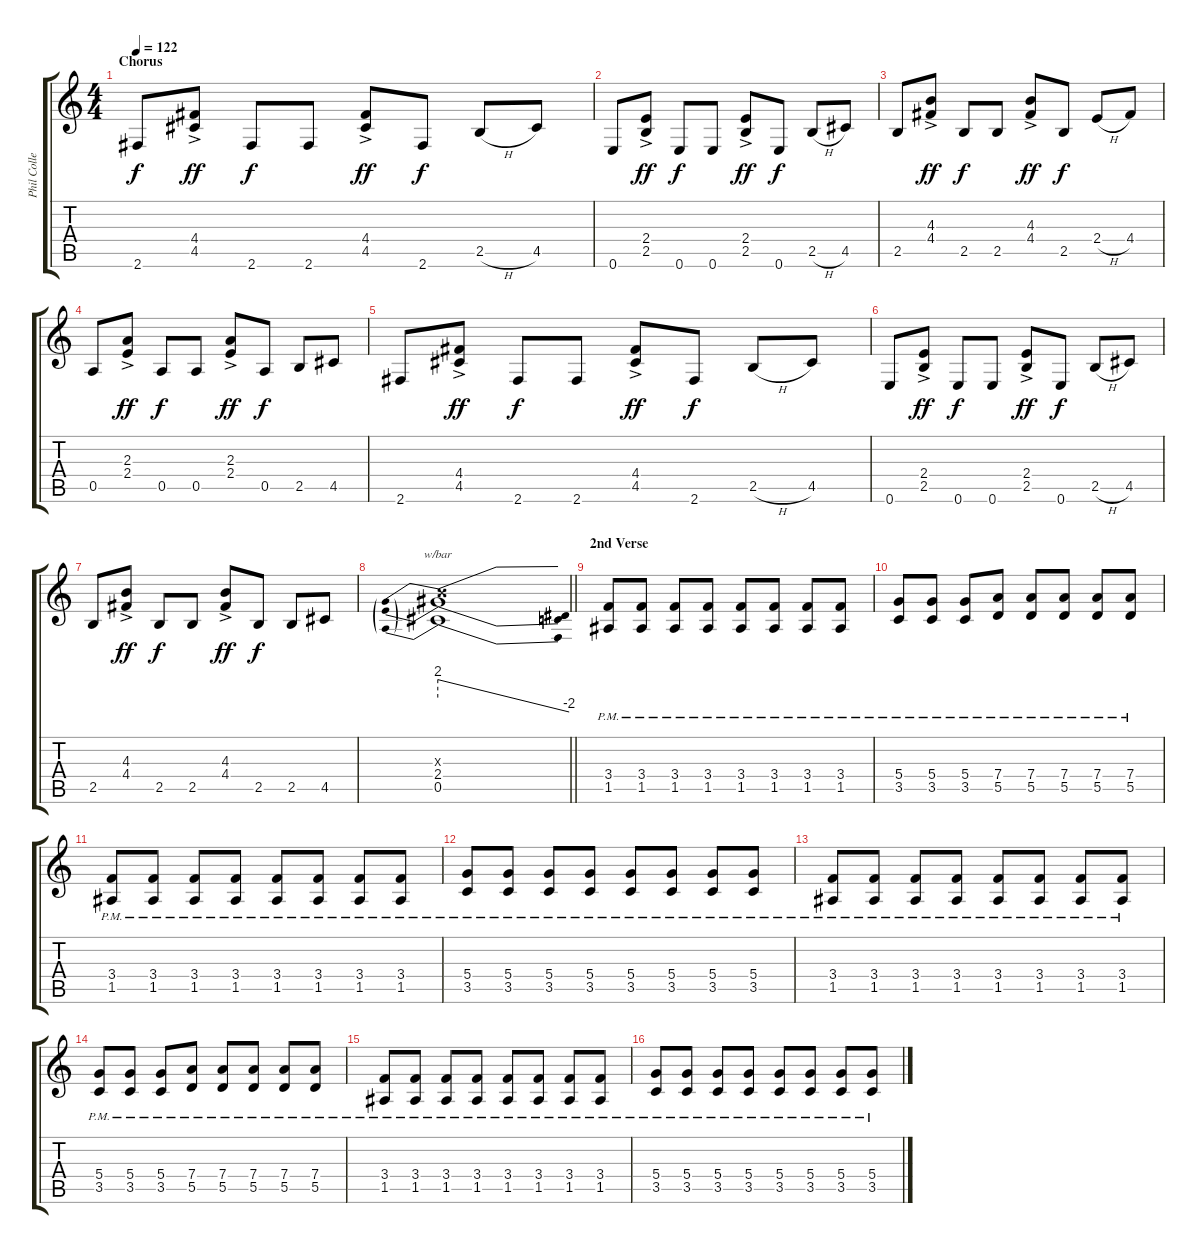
\track ("Phil Collen" "Phil Colle") {instrument overdrivenguitar}
\staff {score tabs}
\tuning (E4 B3 G3 D3 A2 E2) {hide}
\ts (4 4)
\section ("" "Chorus")
\tempo 122
\clef g2
\ks c
2.6.8{dy f} (4.4 4.5{ac}).8{dy ff} 2.6.8{dy f} 2.6.8 (4.4 4.5{ac}).8{dy ff} 2.6.8{dy f} 2.5{h}.8 4.5.8 |
0.6.8 (2.4 2.5{ac}).8{dy ff} 0.6.8{dy f} 0.6.8 (2.4 2.5{ac}).8{dy ff} 0.6.8{dy f} 2.5{h}.8 4.5.8 |
2.5.8 (4.3 4.4{ac}).8{dy ff} 2.5.8{dy f} 2.5.8 (4.3 4.4{ac}).8{dy ff} 2.5.8{dy f} 2.4{h}.8 4.4.8 |
0.5.8 (2.3 2.4{ac}).8{dy ff} 0.5.8{dy f} 0.5.8 (2.3 2.4{ac}).8{dy ff} 0.5.8{dy f} 2.5.8 4.5.8 |
2.6.8 (4.4 4.5{ac}).8{dy ff} 2.6.8{dy f} 2.6.8 (4.4 4.5{ac}).8{dy ff} 2.6.8{dy f} 2.5{h}.8 4.5.8 |
0.6.8 (2.4 2.5{ac}).8{dy ff} 0.6.8{dy f} 0.6.8 (2.4 2.5{ac}).8{dy ff} 0.6.8{dy f} 2.5{h}.8 4.5.8 |
2.5.8 (4.3 4.4{ac}).8{dy ff} 2.5.8{dy f} 2.5.8 (4.3 4.4{ac}).8{dy ff} 2.5.8{dy f} 2.5.8 4.5.8 |
\barLineRight lightlight
(0.3{x} 2.4 0.5).1{tbe (predivedive default 0 8 60 -8)} |
\section ("" "2nd Verse")
(3.4{pm} 1.5{pm}).8 (3.4{pm} 1.5{pm}).8 (3.4{pm} 1.5{pm}).8 (3.4{pm} 1.5{pm}).8 (3.4{pm} 1.5{pm}).8 (3.4{pm} 1.5{pm}).8 (3.4{pm} 1.5{pm}).8 (3.4{pm} 1.5{pm}).8 |
(5.4{pm} 3.5{pm}).8 (5.4{pm} 3.5{pm}).8 (5.4{pm} 3.5{pm}).8 (7.4{pm} 5.5{pm}).8 (7.4{pm} 5.5{pm}).8 (7.4{pm} 5.5{pm}).8 (7.4{pm} 5.5{pm}).8 (7.4{pm} 5.5{pm}).8 |
(3.4{pm} 1.5{pm}).8 (3.4{pm} 1.5{pm}).8 (3.4{pm} 1.5{pm}).8 (3.4{pm} 1.5{pm}).8 (3.4{pm} 1.5{pm}).8 (3.4{pm} 1.5{pm}).8 (3.4{pm} 1.5{pm}).8 (3.4{pm} 1.5{pm}).8 |
(5.4{pm} 3.5{pm}).8 (5.4{pm} 3.5{pm}).8 (5.4{pm} 3.5{pm}).8 (5.4{pm} 3.5{pm}).8 (5.4{pm} 3.5{pm}).8 (5.4{pm} 3.5{pm}).8 (5.4{pm} 3.5{pm}).8 (5.4{pm} 3.5{pm}).8 |
(3.4{pm} 1.5{pm}).8 (3.4{pm} 1.5{pm}).8 (3.4{pm} 1.5{pm}).8 (3.4{pm} 1.5{pm}).8 (3.4{pm} 1.5{pm}).8 (3.4{pm} 1.5{pm}).8 (3.4{pm} 1.5{pm}).8 (3.4{pm} 1.5{pm}).8 |
(5.4{pm} 3.5{pm}).8 (5.4{pm} 3.5{pm}).8 (5.4{pm} 3.5{pm}).8 (7.4{pm} 5.5{pm}).8 (7.4{pm} 5.5{pm}).8 (7.4{pm} 5.5{pm}).8 (7.4{pm} 5.5{pm}).8 (7.4{pm} 5.5{pm}).8 |
(3.4{pm} 1.5{pm}).8 (3.4{pm} 1.5{pm}).8 (3.4{pm} 1.5{pm}).8 (3.4{pm} 1.5{pm}).8 (3.4{pm} 1.5{pm}).8 (3.4{pm} 1.5{pm}).8 (3.4{pm} 1.5{pm}).8 (3.4{pm} 1.5{pm}).8 |
(5.4{pm} 3.5{pm}).8 (5.4{pm} 3.5{pm}).8 (5.4{pm} 3.5{pm}).8 (5.4{pm} 3.5{pm}).8 (5.4{pm} 3.5{pm}).8 (5.4{pm} 3.5{pm}).8 (5.4{pm} 3.5{pm}).8 (5.4{pm} 3.5{pm}).8
